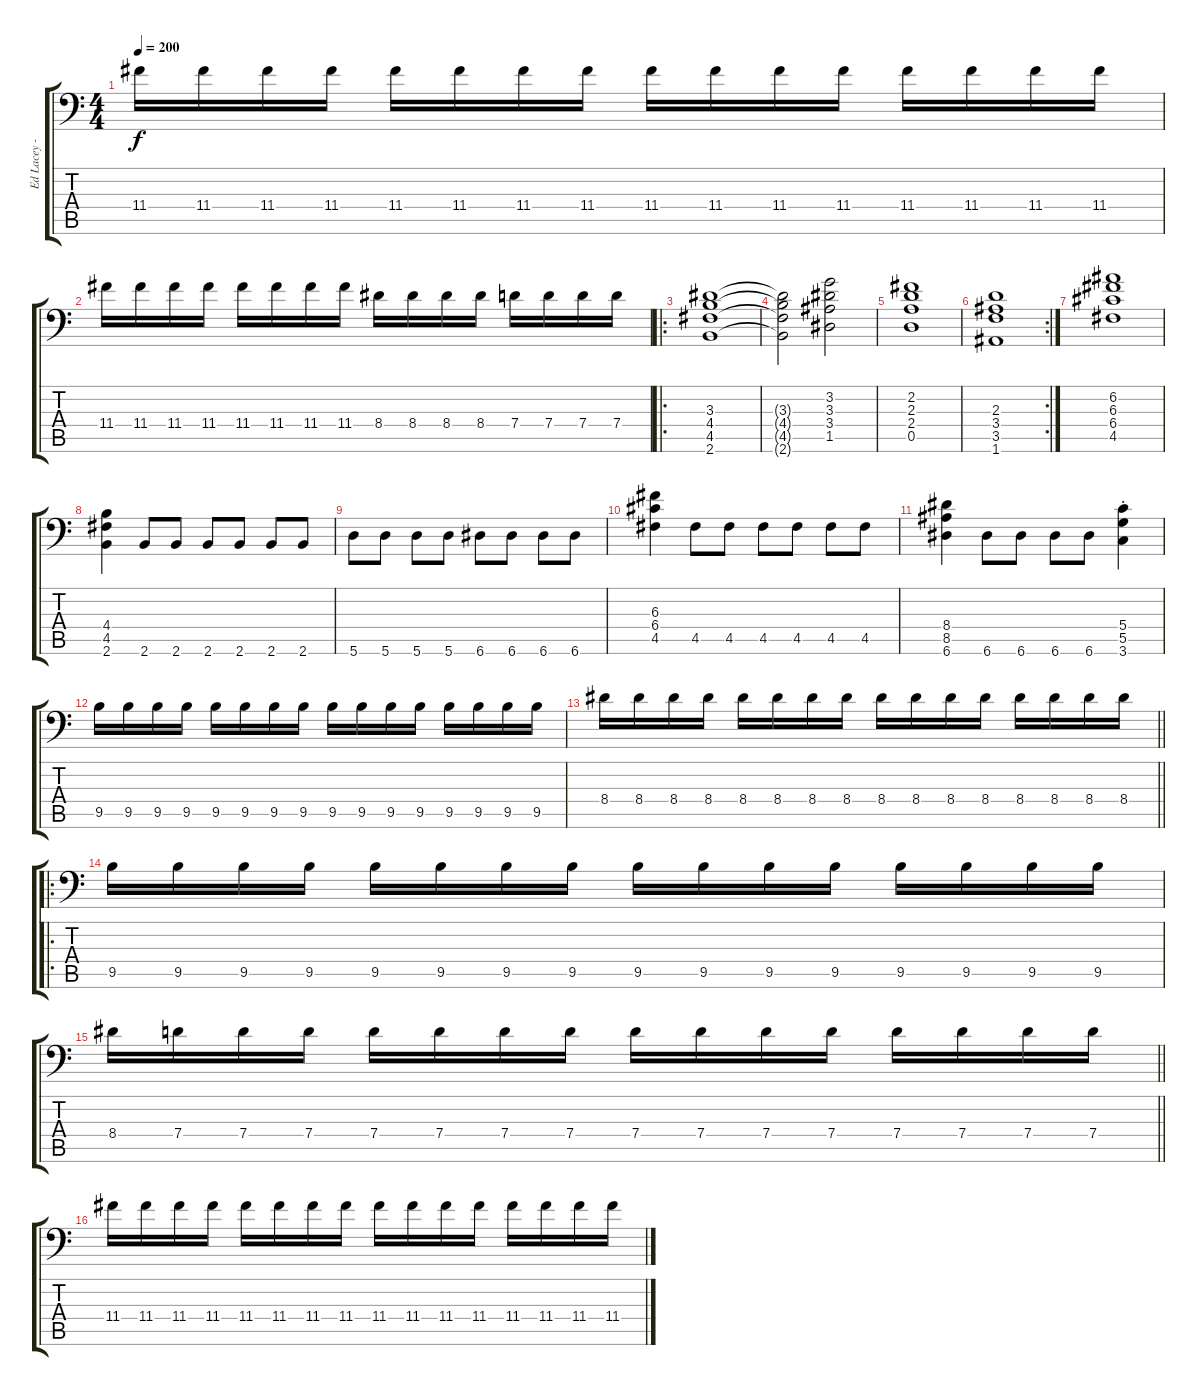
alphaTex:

\track ("Ed Lacey - Guitar" "Ed Lacey -") {instrument overdrivenguitar}
\staff {score tabs}
\tuning (A3 E3 C3 G2 D2 A1) {hide}
\ts (4 4)
\tempo 200
\clef f4
\ks c
11.4.16{dy f} 11.4.16 11.4.16 11.4.16 11.4.16 11.4.16 11.4.16 11.4.16 11.4.16 11.4.16 11.4.16 11.4.16 11.4.16 11.4.16 11.4.16 11.4.16 |
11.4.16 11.4.16 11.4.16 11.4.16 11.4.16 11.4.16 11.4.16 11.4.16 8.4.16 8.4.16 8.4.16 8.4.16 7.4.16 7.4.16 7.4.16 7.4.16 |
\ro
(3.3 4.4 4.5 2.6).1 |
(3.3{t} 4.4{t} 4.5{t} 2.6{t}).2 (3.2 3.3 3.4 1.5).2 |
(2.2 2.3 2.4 0.5).1 |
\rc 2
(2.3 3.4 3.5 1.6).1 |
(6.2 6.3 6.4 4.5).1 |
(4.4 4.5 2.6).4 2.6.8 2.6.8 2.6.8 2.6.8 2.6.8 2.6.8 |
5.6.8 5.6.8 5.6.8 5.6.8 6.6.8 6.6.8 6.6.8 6.6.8 |
(6.3 6.4 4.5).4 4.5.8 4.5.8 4.5.8 4.5.8 4.5.8 4.5.8 |
(8.4 8.5 6.6).4 6.6.8 6.6.8 6.6.8 6.6.8 (5.4 5.5 3.6{st}).4 |
9.5.16 9.5.16 9.5.16 9.5.16 9.5.16 9.5.16 9.5.16 9.5.16 9.5.16 9.5.16 9.5.16 9.5.16 9.5.16 9.5.16 9.5.16 9.5.16 |
\barLineRight lightlight
8.4.16 8.4.16 8.4.16 8.4.16 8.4.16 8.4.16 8.4.16 8.4.16 8.4.16 8.4.16 8.4.16 8.4.16 8.4.16 8.4.16 8.4.16 8.4.16 |
\ro
9.5.16 9.5.16 9.5.16 9.5.16 9.5.16 9.5.16 9.5.16 9.5.16 9.5.16 9.5.16 9.5.16 9.5.16 9.5.16 9.5.16 9.5.16 9.5.16 |
\barLineRight lightlight
8.4.16 7.4.16 7.4.16 7.4.16 7.4.16 7.4.16 7.4.16 7.4.16 7.4.16 7.4.16 7.4.16 7.4.16 7.4.16 7.4.16 7.4.16 7.4.16 |
11.4.16 11.4.16 11.4.16 11.4.16 11.4.16 11.4.16 11.4.16 11.4.16 11.4.16 11.4.16 11.4.16 11.4.16 11.4.16 11.4.16 11.4.16 11.4.16
